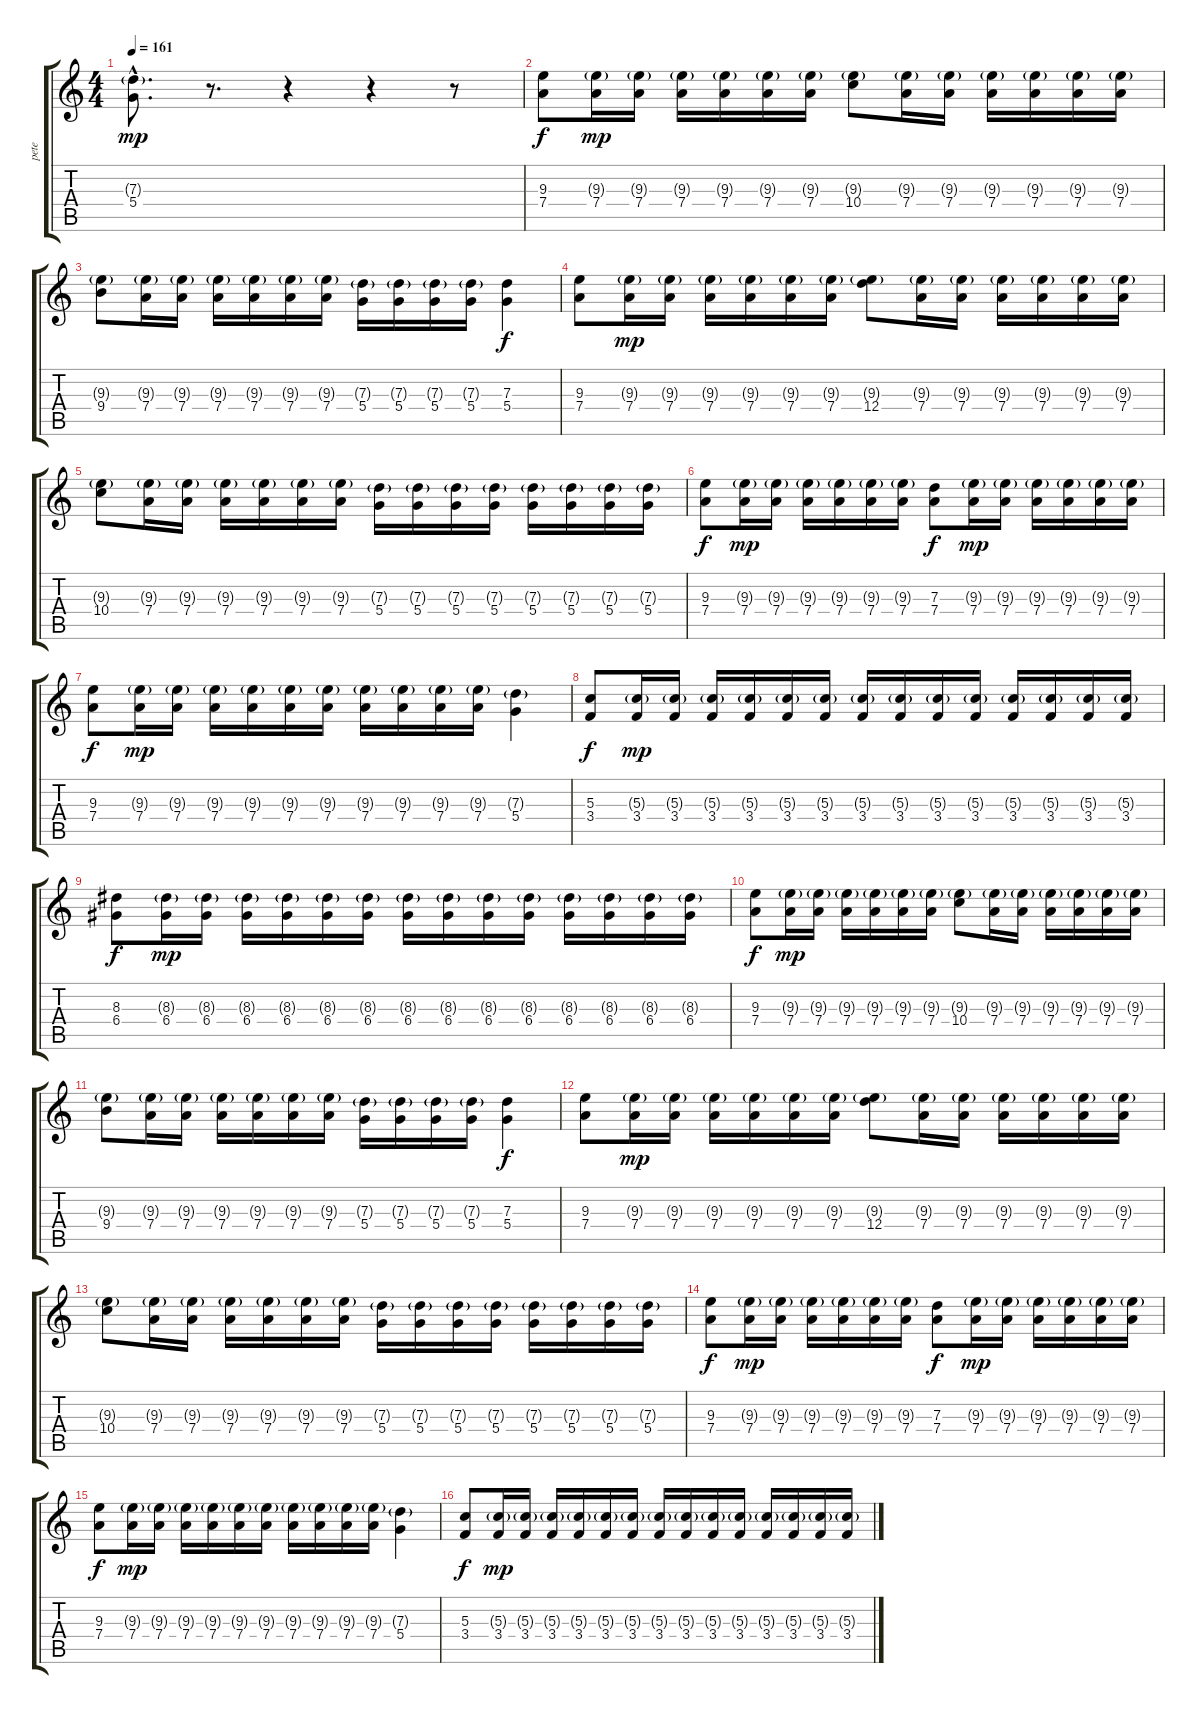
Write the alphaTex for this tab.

\track ("pete" "pete") {instrument distortionguitar}
\staff {score tabs}
\tuning (E4 B3 G3 D3 A2 E2) {hide}
\ts (4 4)
\tempo 161
\clef g2
\ks c
(7.3{g hac} 5.4{hac}).8{d dy mp} r.8{d} r.4 r.4 r.8 |
(9.3 7.4).8{dy f} (9.3{g} 7.4).16{dy mp} (9.3{g} 7.4).16 (9.3{g} 7.4).16 (9.3{g} 7.4).16 (9.3{g} 7.4).16 (9.3{g} 7.4).16 (9.3{g} 10.4).8 (9.3{g} 7.4).16 (9.3{g} 7.4).16 (9.3{g} 7.4).16 (9.3{g} 7.4).16 (9.3{g} 7.4).16 (9.3{g} 7.4).16 |
(9.3{g} 9.4).8 (9.3{g} 7.4).16 (9.3{g} 7.4).16 (9.3{g} 7.4).16 (9.3{g} 7.4).16 (9.3{g} 7.4).16 (9.3{g} 7.4).16 (7.3{g} 5.4).16 (7.3{g} 5.4).16 (7.3{g} 5.4).16 (7.3{g} 5.4).16 (7.3 5.4).4{dy f} |
(9.3 7.4).8 (9.3{g} 7.4).16{dy mp} (9.3{g} 7.4).16 (9.3{g} 7.4).16 (9.3{g} 7.4).16 (9.3{g} 7.4).16 (9.3{g} 7.4).16 (9.3{g} 12.4).8 (9.3{g} 7.4).16 (9.3{g} 7.4).16 (9.3{g} 7.4).16 (9.3{g} 7.4).16 (9.3{g} 7.4).16 (9.3{g} 7.4).16 |
(9.3{g} 10.4).8 (9.3{g} 7.4).16 (9.3{g} 7.4).16 (9.3{g} 7.4).16 (9.3{g} 7.4).16 (9.3{g} 7.4).16 (9.3{g} 7.4).16 (7.3{g} 5.4).16 (7.3{g} 5.4).16 (7.3{g} 5.4).16 (7.3{g} 5.4).16 (7.3{g} 5.4).16 (7.3{g} 5.4).16 (7.3{g} 5.4).16 (7.3{g} 5.4).16 |
(9.3 7.4).8{dy f} (9.3{g} 7.4).16{dy mp} (9.3{g} 7.4).16 (9.3{g} 7.4).16 (9.3{g} 7.4).16 (9.3{g} 7.4).16 (9.3{g} 7.4).16 (7.3 7.4).8{dy f} (9.3{g} 7.4).16{dy mp} (9.3{g} 7.4).16 (9.3{g} 7.4).16 (9.3{g} 7.4).16 (9.3{g} 7.4).16 (9.3{g} 7.4).16 |
(9.3 7.4).8{dy f} (9.3{g} 7.4).16{dy mp} (9.3{g} 7.4).16 (9.3{g} 7.4).16 (9.3{g} 7.4).16 (9.3{g} 7.4).16 (9.3{g} 7.4).16 (9.3{g} 7.4).16 (9.3{g} 7.4).16 (9.3{g} 7.4).16 (9.3{g} 7.4).16 (7.3{g} 5.4).4 |
(5.3 3.4).8{dy f} (5.3{g} 3.4).16{dy mp} (5.3{g} 3.4).16 (5.3{g} 3.4).16 (5.3{g} 3.4).16 (5.3{g} 3.4).16 (5.3{g} 3.4).16 (5.3{g} 3.4).16 (5.3{g} 3.4).16 (5.3{g} 3.4).16 (5.3{g} 3.4).16 (5.3{g} 3.4).16 (5.3{g} 3.4).16 (5.3{g} 3.4).16 (5.3{g} 3.4).16 |
(8.3 6.4).8{dy f} (8.3{g} 6.4).16{dy mp} (8.3{g} 6.4).16 (8.3{g} 6.4).16 (8.3{g} 6.4).16 (8.3{g} 6.4).16 (8.3{g} 6.4).16 (8.3{g} 6.4).16 (8.3{g} 6.4).16 (8.3{g} 6.4).16 (8.3{g} 6.4).16 (8.3{g} 6.4).16 (8.3{g} 6.4).16 (8.3{g} 6.4).16 (8.3{g} 6.4).16 |
(9.3 7.4).8{dy f} (9.3{g} 7.4).16{dy mp} (9.3{g} 7.4).16 (9.3{g} 7.4).16 (9.3{g} 7.4).16 (9.3{g} 7.4).16 (9.3{g} 7.4).16 (9.3{g} 10.4).8 (9.3{g} 7.4).16 (9.3{g} 7.4).16 (9.3{g} 7.4).16 (9.3{g} 7.4).16 (9.3{g} 7.4).16 (9.3{g} 7.4).16 |
(9.3{g} 9.4).8 (9.3{g} 7.4).16 (9.3{g} 7.4).16 (9.3{g} 7.4).16 (9.3{g} 7.4).16 (9.3{g} 7.4).16 (9.3{g} 7.4).16 (7.3{g} 5.4).16 (7.3{g} 5.4).16 (7.3{g} 5.4).16 (7.3{g} 5.4).16 (7.3 5.4).4{dy f} |
(9.3 7.4).8 (9.3{g} 7.4).16{dy mp} (9.3{g} 7.4).16 (9.3{g} 7.4).16 (9.3{g} 7.4).16 (9.3{g} 7.4).16 (9.3{g} 7.4).16 (9.3{g} 12.4).8 (9.3{g} 7.4).16 (9.3{g} 7.4).16 (9.3{g} 7.4).16 (9.3{g} 7.4).16 (9.3{g} 7.4).16 (9.3{g} 7.4).16 |
(9.3{g} 10.4).8 (9.3{g} 7.4).16 (9.3{g} 7.4).16 (9.3{g} 7.4).16 (9.3{g} 7.4).16 (9.3{g} 7.4).16 (9.3{g} 7.4).16 (7.3{g} 5.4).16 (7.3{g} 5.4).16 (7.3{g} 5.4).16 (7.3{g} 5.4).16 (7.3{g} 5.4).16 (7.3{g} 5.4).16 (7.3{g} 5.4).16 (7.3{g} 5.4).16 |
(9.3 7.4).8{dy f} (9.3{g} 7.4).16{dy mp} (9.3{g} 7.4).16 (9.3{g} 7.4).16 (9.3{g} 7.4).16 (9.3{g} 7.4).16 (9.3{g} 7.4).16 (7.3 7.4).8{dy f} (9.3{g} 7.4).16{dy mp} (9.3{g} 7.4).16 (9.3{g} 7.4).16 (9.3{g} 7.4).16 (9.3{g} 7.4).16 (9.3{g} 7.4).16 |
(9.3 7.4).8{dy f} (9.3{g} 7.4).16{dy mp} (9.3{g} 7.4).16 (9.3{g} 7.4).16 (9.3{g} 7.4).16 (9.3{g} 7.4).16 (9.3{g} 7.4).16 (9.3{g} 7.4).16 (9.3{g} 7.4).16 (9.3{g} 7.4).16 (9.3{g} 7.4).16 (7.3{g} 5.4).4 |
(5.3 3.4).8{dy f} (5.3{g} 3.4).16{dy mp} (5.3{g} 3.4).16 (5.3{g} 3.4).16 (5.3{g} 3.4).16 (5.3{g} 3.4).16 (5.3{g} 3.4).16 (5.3{g} 3.4).16 (5.3{g} 3.4).16 (5.3{g} 3.4).16 (5.3{g} 3.4).16 (5.3{g} 3.4).16 (5.3{g} 3.4).16 (5.3{g} 3.4).16 (5.3{g} 3.4).16
